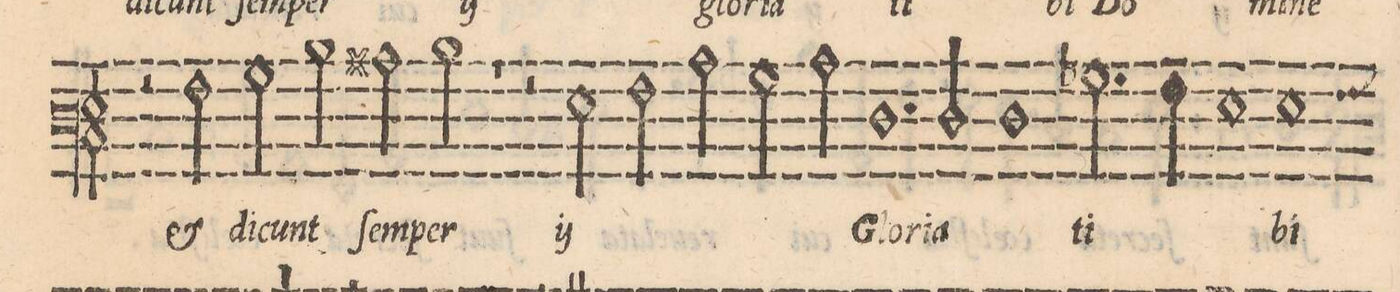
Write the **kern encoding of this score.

**kern	**text
*I"BASSO	*
*clefF3	*
*k[]	*
*met(C|)	*
*M2/1	*
2rGG	.
2A\	(et)
=43-	=43-
2Bny\	di-
2d\	-cunt
2c#X\	ſem-
2d\	-per
=44-	=44-
1r	.
2rGG	.
*	*ij
2G\	(et)
=45-	=45-
2A\	di-
2cny\	-cunt
2B\	ſem-
2c\	-per
*	*Xij
=46-	=46-
1.F	Glo-
2F/	-ri-
=47-	=47-
1F	-a
2.B-X\	ti-
4A\	.
=48-	=48-
1G	.
*custos:A	*
1G	-bi
*-	*-
